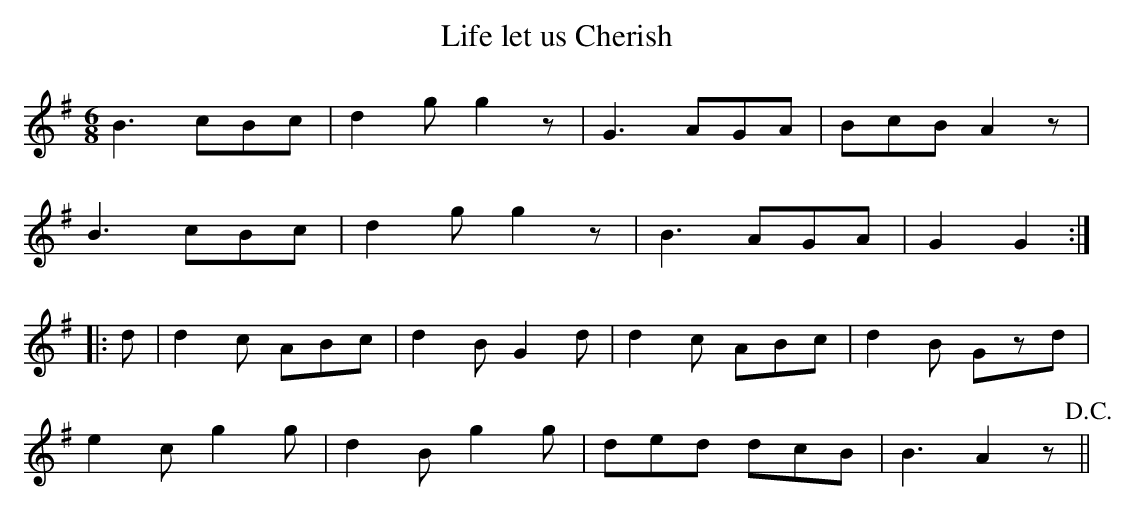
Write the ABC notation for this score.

X:1
T:Life let us Cherish
M:6/8
L:1/8
K:G
B3 cBc|d2g g2z|G3 AGA|BcB A2z|
B3 cBc|d2g g2z|B3 AGA|G2 G2:|
|:d|d2c ABc|d2B G2d|d2c ABc|d2B Gzd|
e2c g2g|d2B g2g|ded dcB|B3 A2z!D.C.!||
